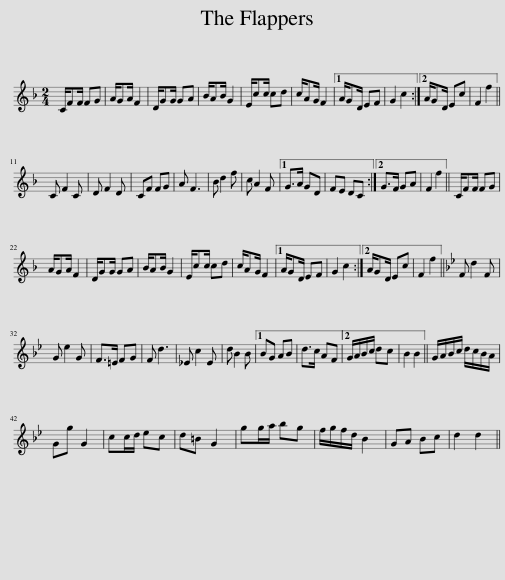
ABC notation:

X:1
L:1/8
M:2/4
I:linebreak $
K:F
V:1 treble
V:1
 C/FF/ FG | A/GA/ F2 | D/GG/ GA | B/AB/ G2 | E/cc/ cd | %5
 c/AG/ F2 |1 A/GD/ EF | G2 c2 :|2 A/GD/ Ec | F2 f2 ||$ %10
 C F2 C | D F2 D | CF FG | A F3 | B d2 f | %15
 c A2 F |1 G>A GD | FE DC :|2 G>F GA | F2 f2 || %20
 C/FF/ FG |$ A/GA/ F2 | D/GG/ GA | B/AB/ G2 | E/cc/ cd | %25
 c/AG/ F2 |1 A/GD/ EF | G2 c2 :|2 A/GD/ Ec | F2 f2 || %30
[K:Bb] F d2 F |$ G e2 G | F>=E FG | F d3 | _E c2 E | %35
 d B2 B |1 BG AB | d>c AF ||2 G/A/B/c/ dc | B2 B2 || %40
 G/A/B/c/ d/c/B/A/ |$ Gg G2 | cc/d/ ec | d=B G2 | gg/a/ bg | %45
 f/g/f/d/ B2 | GA Bc | d2 d2 || %48
